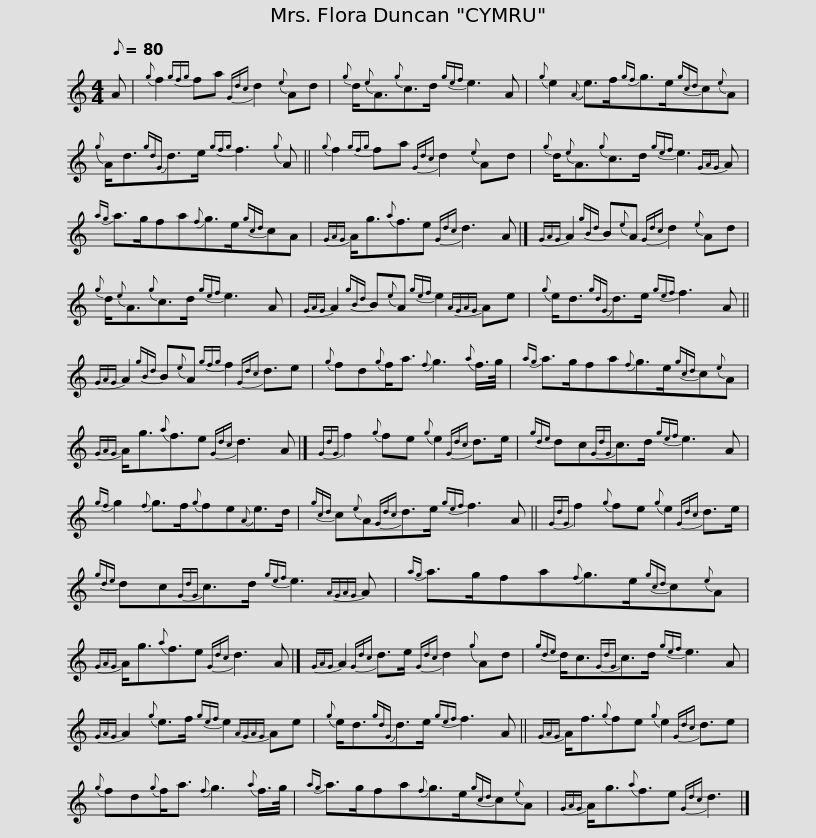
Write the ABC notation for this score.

X:1
L:1/8
Q:1/8=80
M:4/4
I:linebreak $
K:C
V:1 treble
V:1
 A |{g} f2{gfg} fa{Gdc} d2{e} Ad |{g} d/{e}A3/2{g}c>d{gef} e3 A |{g} e2{A} e>f{gf}g>e{gcd}c{e}A |${g} A<d{gdG}d>e{gfg} f3{g} A || %5
{g} f2{gfg} fa{Gdc} d2{e} Ad |{g} d/{e}A3/2{g}c>d{gef} e3{GAG} A |${ag} a>gfa{f}g>e{gcd}cA |{GAG} A<g{a}f3/2e{Gdc} d3 A |]{GAG} A2{gBd} B{e}A{Gdc} d2{e} Ad |$ %10
{g} d/{e}A3/2{g}c>d{gef} e3 A |{GAG} A2{gBd} B{e}A{gef} e2{AGAG} Ae |{g} e<d{gdG}d>e{gef} f3 A ||${GAG} A2{gBd} B{e}A{gfg} f2{Gdc} d3/2e |{g} fd{g}f<a{f} g3{a} f/>g/ | %15
{ag} a>gfa{f}g>e{gcd}c{e}A |${GAG} A<g{a}f3/2e{Gdc} d3 A |]{GdG} f2{g} fe{g} e2{Gdc} d>e |{gde} dc{GdG}c>d{gef} e3 A |${gf} g2{f} g>f{g}fe{A}e>d | %20
{gcd} c{e}A{Gdc}d>e{gef} f3 A ||{GdG} f2{g} fe{g} e2{Gdc} d>e |${gde} dc{GdG}c>d{gef} e3{AGAG} A |{ag} a>gfa{f}g>e{gcd}c{e}A |{GAG} A<g{a}f3/2e{Gdc} d3 A |]$ %25
{GAG} A2{Gdc} d>e{Gdc} d2{g} Ad |{gde} d<c{GdG}c>d{gef} e3 A |{GAG} A2{g} e>f{gef} e2{AGAG} Ae |${g} e<d{gdG}d>e{gef} f3 A ||{GAG} A<f{g}fe{g} e2{Gdc} d3/2e | %30
{g} fd{g}f<a{f} g3{a} f/>g/ |${ag} a>gfa{f}g>e{gcd}c{e}A |{GAG} A<g{a}f3/2e{Gdc} d3 |] %33
